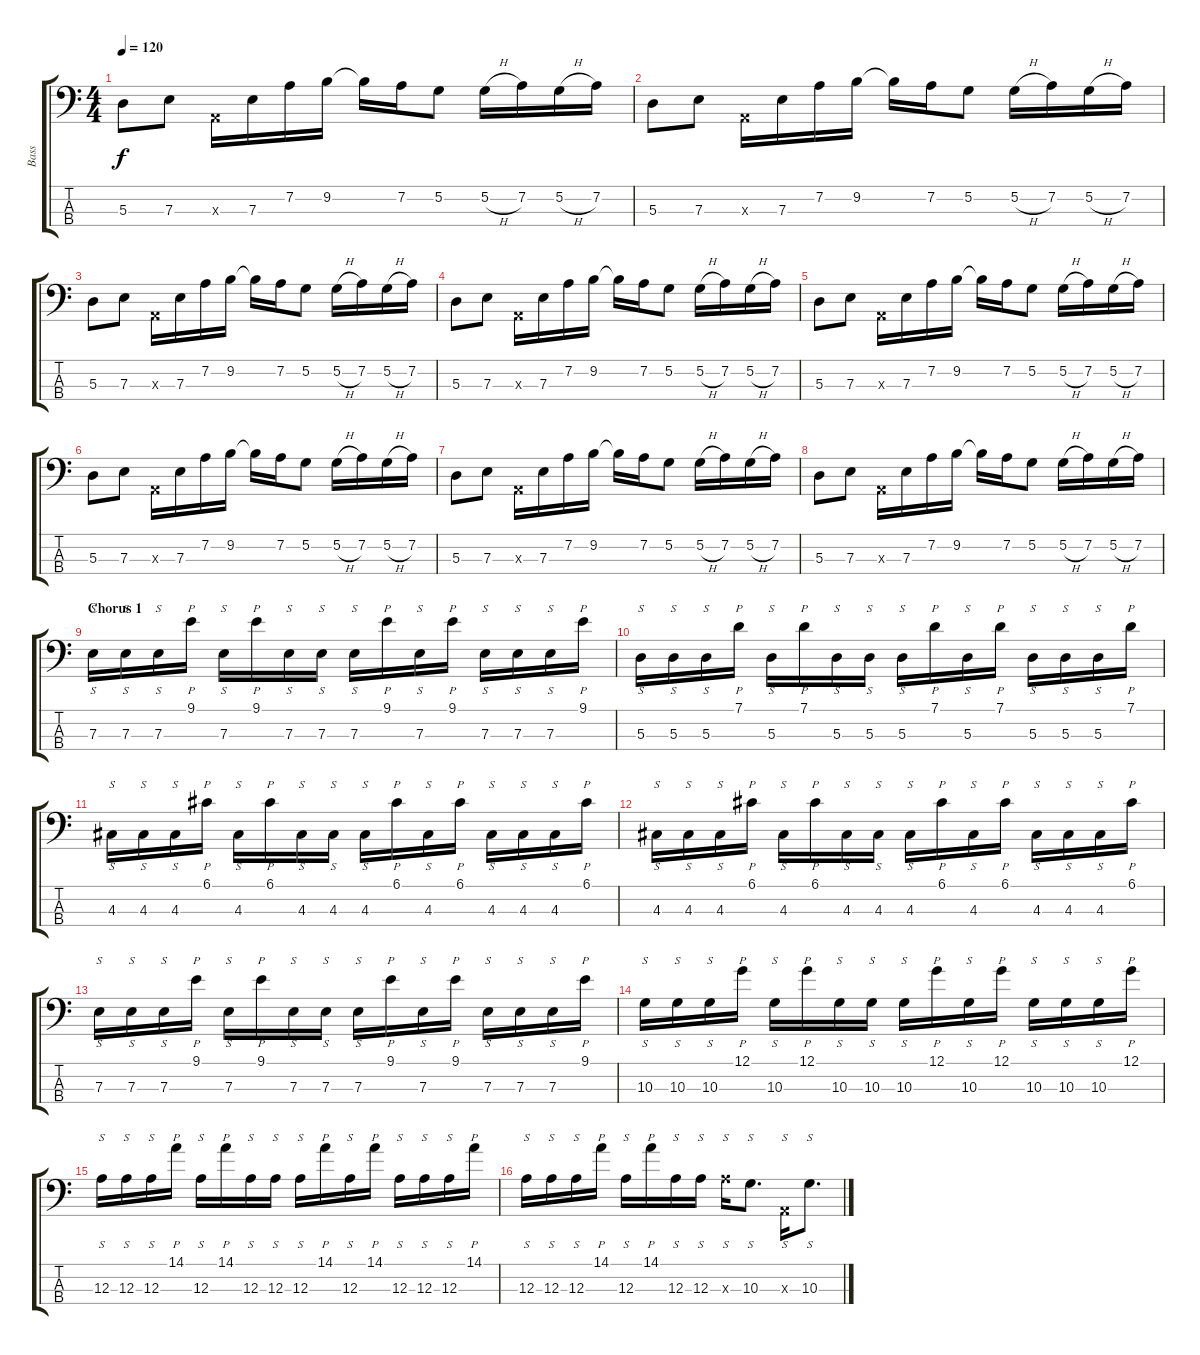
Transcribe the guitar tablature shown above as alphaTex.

\track ("Bass" "Bass") {instrument electricbassfinger}
\staff {score tabs}
\tuning (G2 D2 A1 E1) {hide}
\ts (4 4)
\tempo 120
\clef f4
\ks c
5.3.8{dy f} 7.3.8 0.3{x}.16 7.3.16 7.2.16 9.2.16 9.2{t}.16 7.2.16 5.2.8 5.2{h}.16 7.2.16 5.2{h}.16 7.2.16 |
5.3.8 7.3.8 0.3{x}.16 7.3.16 7.2.16 9.2.16 9.2{t}.16 7.2.16 5.2.8 5.2{h}.16 7.2.16 5.2{h}.16 7.2.16 |
5.3.8 7.3.8 0.3{x}.16 7.3.16 7.2.16 9.2.16 9.2{t}.16 7.2.16 5.2.8 5.2{h}.16 7.2.16 5.2{h}.16 7.2.16 |
5.3.8 7.3.8 0.3{x}.16 7.3.16 7.2.16 9.2.16 9.2{t}.16 7.2.16 5.2.8 5.2{h}.16 7.2.16 5.2{h}.16 7.2.16 |
5.3.8 7.3.8 0.3{x}.16 7.3.16 7.2.16 9.2.16 9.2{t}.16 7.2.16 5.2.8 5.2{h}.16 7.2.16 5.2{h}.16 7.2.16 |
5.3.8 7.3.8 0.3{x}.16 7.3.16 7.2.16 9.2.16 9.2{t}.16 7.2.16 5.2.8 5.2{h}.16 7.2.16 5.2{h}.16 7.2.16 |
5.3.8 7.3.8 0.3{x}.16 7.3.16 7.2.16 9.2.16 9.2{t}.16 7.2.16 5.2.8 5.2{h}.16 7.2.16 5.2{h}.16 7.2.16 |
5.3.8 7.3.8 0.3{x}.16 7.3.16 7.2.16 9.2.16 9.2{t}.16 7.2.16 5.2.8 5.2{h}.16 7.2.16 5.2{h}.16 7.2.16 |
\section ("" "Chorus 1")
7.3.16{s} 7.3.16{s} 7.3.16{s} 9.1.16{p} 7.3.16{s} 9.1.16{p} 7.3.16{s} 7.3.16{s} 7.3.16{s} 9.1.16{p} 7.3.16{s} 9.1.16{p} 7.3.16{s} 7.3.16{s} 7.3.16{s} 9.1.16{p} |
5.3.16{s} 5.3.16{s} 5.3.16{s} 7.1.16{p} 5.3.16{s} 7.1.16{p} 5.3.16{s} 5.3.16{s} 5.3.16{s} 7.1.16{p} 5.3.16{s} 7.1.16{p} 5.3.16{s} 5.3.16{s} 5.3.16{s} 7.1.16{p} |
4.3.16{s} 4.3.16{s} 4.3.16{s} 6.1.16{p} 4.3.16{s} 6.1.16{p} 4.3.16{s} 4.3.16{s} 4.3.16{s} 6.1.16{p} 4.3.16{s} 6.1.16{p} 4.3.16{s} 4.3.16{s} 4.3.16{s} 6.1.16{p} |
4.3.16{s} 4.3.16{s} 4.3.16{s} 6.1.16{p} 4.3.16{s} 6.1.16{p} 4.3.16{s} 4.3.16{s} 4.3.16{s} 6.1.16{p} 4.3.16{s} 6.1.16{p} 4.3.16{s} 4.3.16{s} 4.3.16{s} 6.1.16{p} |
7.3.16{s} 7.3.16{s} 7.3.16{s} 9.1.16{p} 7.3.16{s} 9.1.16{p} 7.3.16{s} 7.3.16{s} 7.3.16{s} 9.1.16{p} 7.3.16{s} 9.1.16{p} 7.3.16{s} 7.3.16{s} 7.3.16{s} 9.1.16{p} |
10.3.16{s} 10.3.16{s} 10.3.16{s} 12.1.16{p} 10.3.16{s} 12.1.16{p} 10.3.16{s} 10.3.16{s} 10.3.16{s} 12.1.16{p} 10.3.16{s} 12.1.16{p} 10.3.16{s} 10.3.16{s} 10.3.16{s} 12.1.16{p} |
12.3.16{s} 12.3.16{s} 12.3.16{s} 14.1.16{p} 12.3.16{s} 14.1.16{p} 12.3.16{s} 12.3.16{s} 12.3.16{s} 14.1.16{p} 12.3.16{s} 14.1.16{p} 12.3.16{s} 12.3.16{s} 12.3.16{s} 14.1.16{p} |
12.3.16{s} 12.3.16{s} 12.3.16{s} 14.1.16{p} 12.3.16{s} 14.1.16{p} 12.3.16{s} 12.3.16{s} 12.3{x}.16{s} 10.3.8{s d} 0.3{x}.16{s} 10.3.8{s d}
